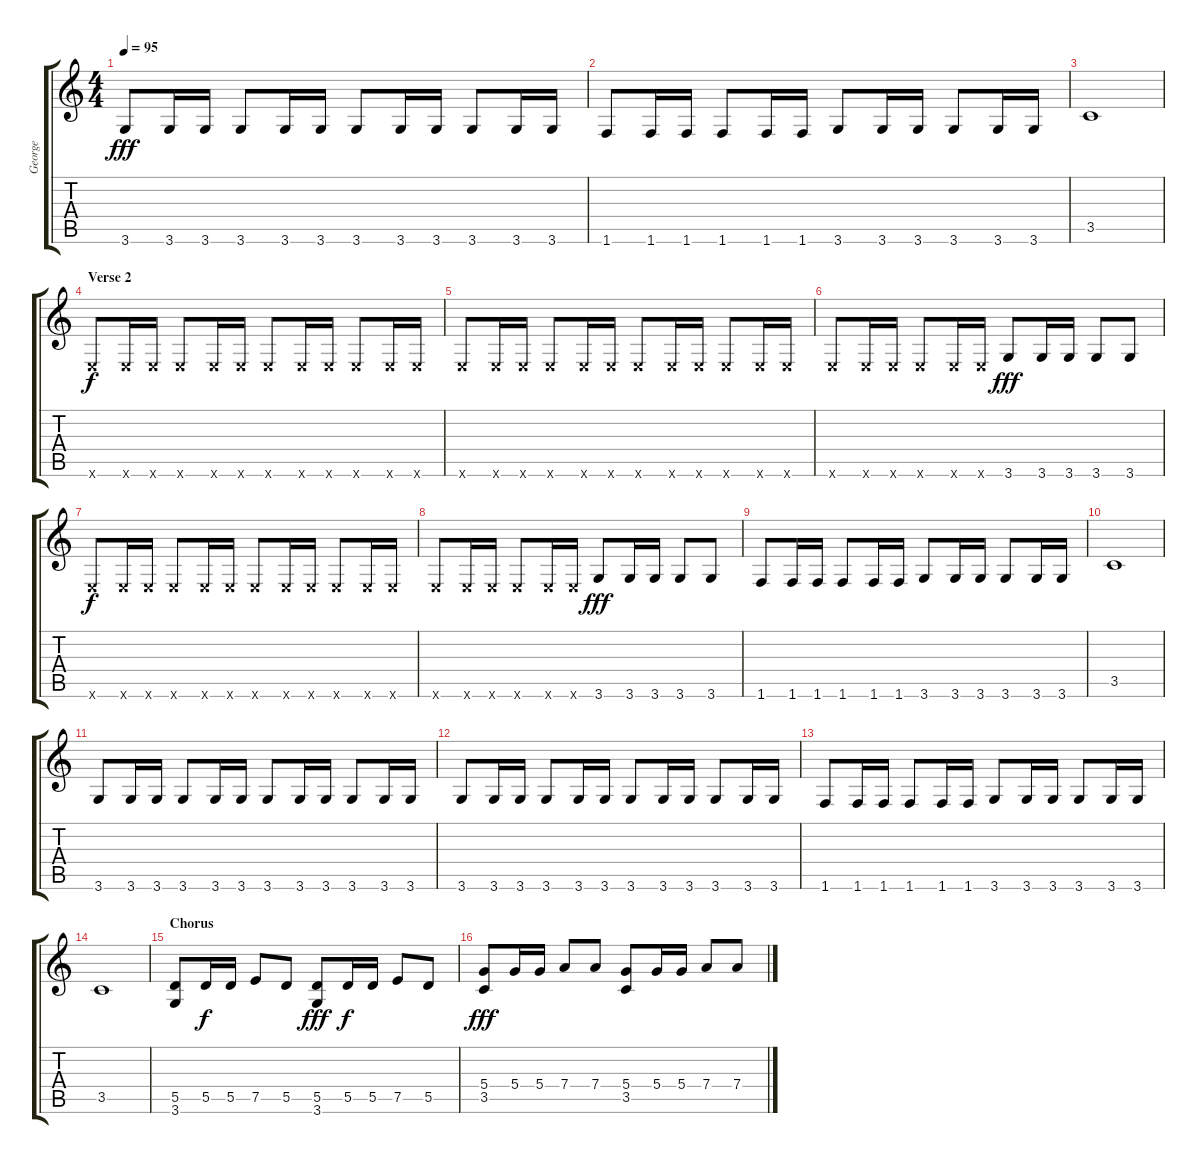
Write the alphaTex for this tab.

\track ("George" "George") {instrument electricguitarmuted}
\staff {score tabs}
\tuning (E4 B3 G3 D3 A2 E2) {hide}
\ts (4 4)
\tempo 95
\clef g2
\ks c
3.6.8{dy fff} 3.6.16 3.6.16 3.6.8 3.6.16 3.6.16 3.6.8 3.6.16 3.6.16 3.6.8 3.6.16 3.6.16 |
1.6.8 1.6.16 1.6.16 1.6.8 1.6.16 1.6.16 3.6.8 3.6.16 3.6.16 3.6.8 3.6.16 3.6.16 |
3.5.1 |
\section ("" "Verse 2")
0.6{x}.8{dy f} 0.6{x}.16 0.6{x}.16 0.6{x}.8 0.6{x}.16 0.6{x}.16 0.6{x}.8 0.6{x}.16 0.6{x}.16 0.6{x}.8 0.6{x}.16 0.6{x}.16 |
0.6{x}.8 0.6{x}.16 0.6{x}.16 0.6{x}.8 0.6{x}.16 0.6{x}.16 0.6{x}.8 0.6{x}.16 0.6{x}.16 0.6{x}.8 0.6{x}.16 0.6{x}.16 |
0.6{x}.8 0.6{x}.16 0.6{x}.16 0.6{x}.8 0.6{x}.16 0.6{x}.16 3.6.8{dy fff} 3.6.16 3.6.16 3.6.8 3.6.8 |
0.6{x}.8{dy f} 0.6{x}.16 0.6{x}.16 0.6{x}.8 0.6{x}.16 0.6{x}.16 0.6{x}.8 0.6{x}.16 0.6{x}.16 0.6{x}.8 0.6{x}.16 0.6{x}.16 |
0.6{x}.8 0.6{x}.16 0.6{x}.16 0.6{x}.8 0.6{x}.16 0.6{x}.16 3.6.8{dy fff} 3.6.16 3.6.16 3.6.8 3.6.8 |
1.6.8 1.6.16 1.6.16 1.6.8 1.6.16 1.6.16 3.6.8 3.6.16 3.6.16 3.6.8 3.6.16 3.6.16 |
3.5.1 |
3.6.8 3.6.16 3.6.16 3.6.8 3.6.16 3.6.16 3.6.8 3.6.16 3.6.16 3.6.8 3.6.16 3.6.16 |
3.6.8 3.6.16 3.6.16 3.6.8 3.6.16 3.6.16 3.6.8 3.6.16 3.6.16 3.6.8 3.6.16 3.6.16 |
1.6.8 1.6.16 1.6.16 1.6.8 1.6.16 1.6.16 3.6.8 3.6.16 3.6.16 3.6.8 3.6.16 3.6.16 |
3.5.1 |
\section ("" "Chorus")
(5.5 3.6).8 5.5.16{dy f} 5.5.16 7.5.8 5.5.8 (5.5 3.6).8{dy fff} 5.5.16{dy f} 5.5.16 7.5.8 5.5.8 |
(5.4 3.5).8{dy fff} 5.4.16 5.4.16 7.4.8 7.4.8 (5.4 3.5).8 5.4.16 5.4.16 7.4.8 7.4.8
